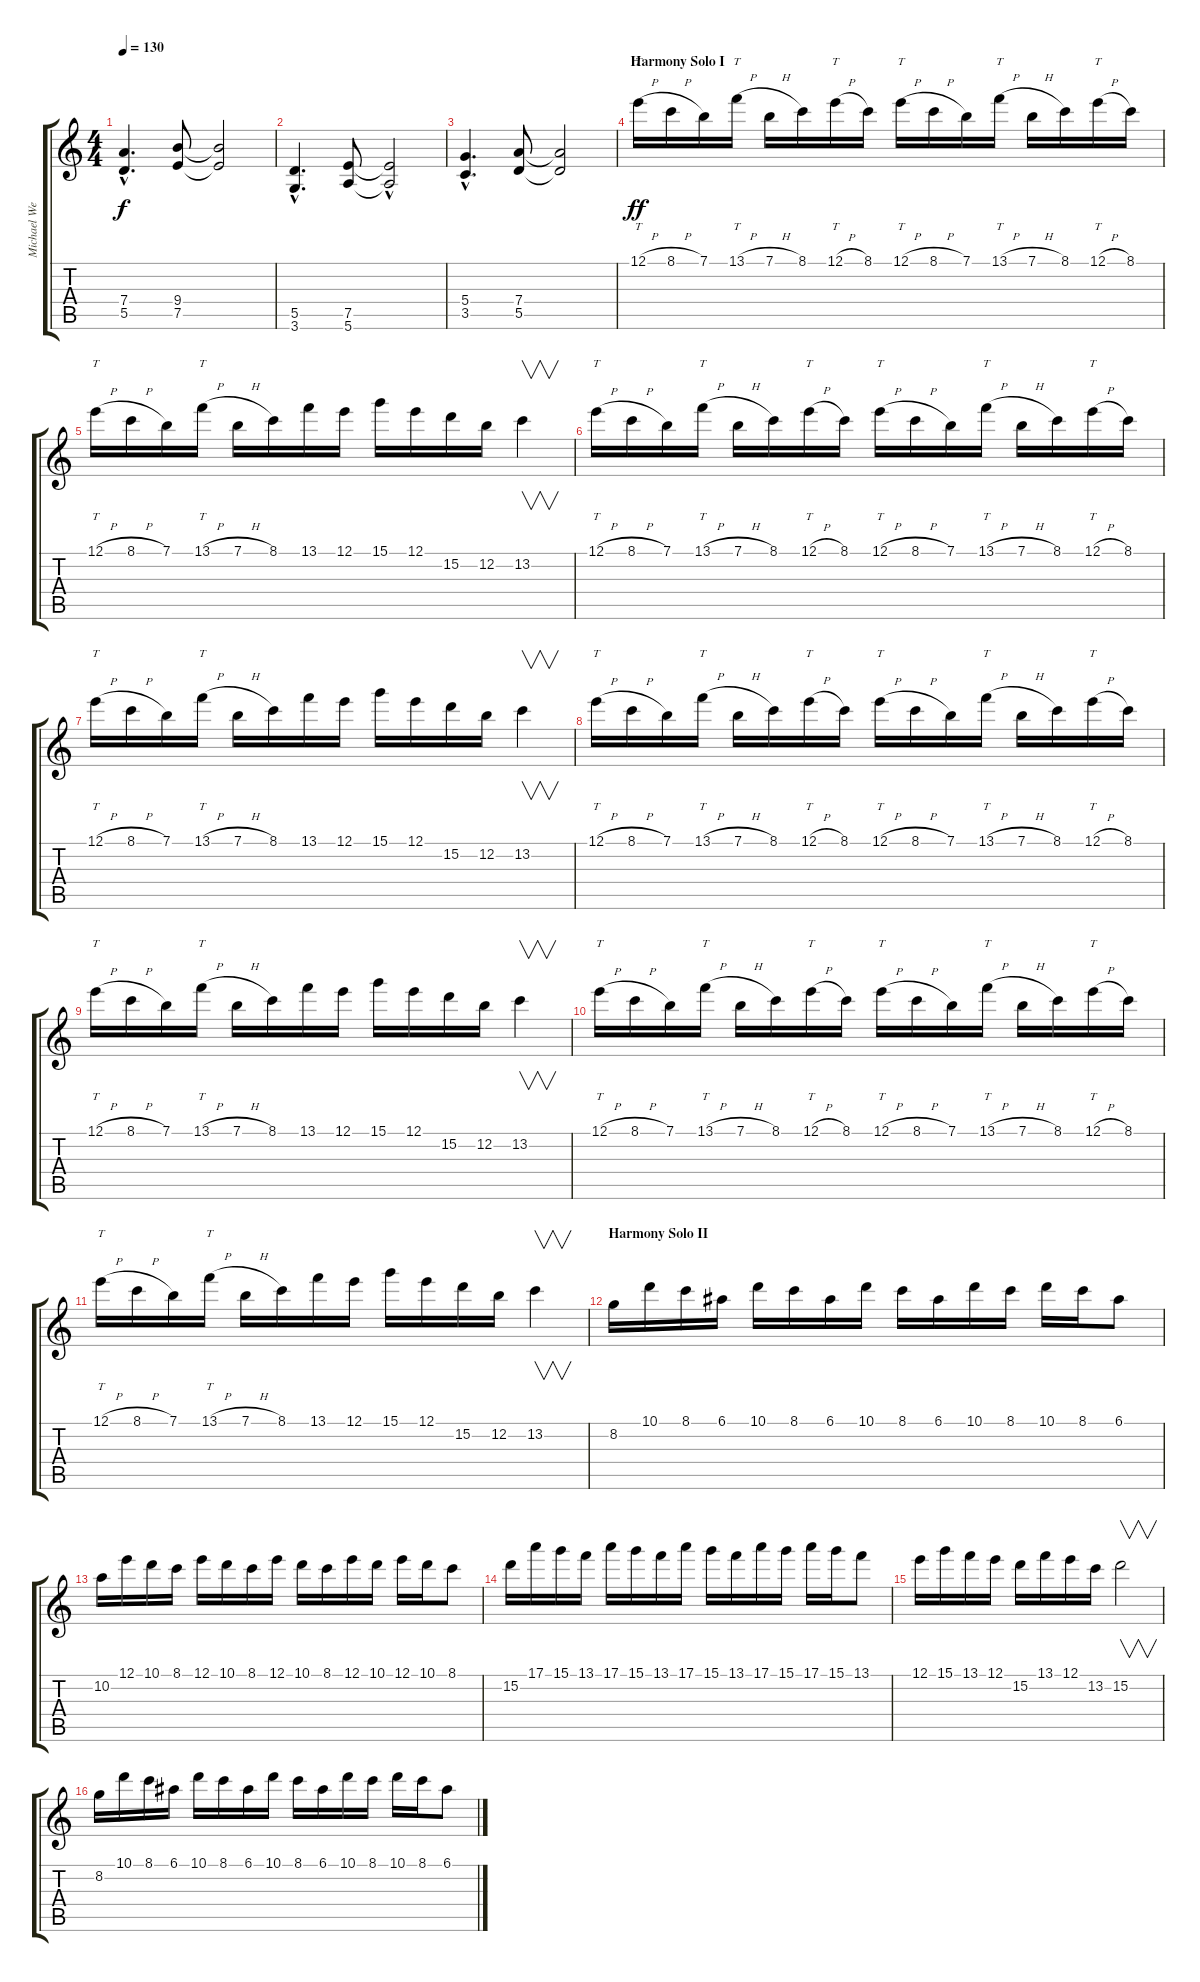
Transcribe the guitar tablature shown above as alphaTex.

\track ("Michael Weikath" "Michael We") {instrument overdrivenguitar}
\staff {score tabs}
\tuning (E4 B3 G3 D3 A2 E2) {hide}
\ts (4 4)
\tempo 130
\clef g2
\ks c
(7.4{hac} 5.5{hac}).4{d dy f} (9.4 7.5).8 (9.4{t} 7.5{t}).2 |
(5.5{hac} 3.6{hac}).4{d} (7.5 5.6).8 (7.5{hac t} 5.6{t}).2 |
(5.4{hac} 3.5{hac}).4{d} (7.4 5.5).8 (7.4{t} 5.5{t}).2 |
\section ("" "Harmony Solo I")
12.1{h}.16{tt dy ff} 8.1{h}.16 7.1.16 13.1{h}.16{tt} 7.1{h}.16 8.1.16 12.1{h}.16{tt} 8.1.16 12.1{h}.16{tt} 8.1{h}.16 7.1.16 13.1{h}.16{tt} 7.1{h}.16 8.1.16 12.1{h}.16{tt} 8.1.16 |
12.1{h}.16{tt} 8.1{h}.16 7.1.16 13.1{h}.16{tt} 7.1{h}.16 8.1.16 13.1.16 12.1.16 15.1.16 12.1.16 15.2.16 12.2.16 13.2.4{v} |
12.1{h}.16{tt} 8.1{h}.16 7.1.16 13.1{h}.16{tt} 7.1{h}.16 8.1.16 12.1{h}.16{tt} 8.1.16 12.1{h}.16{tt} 8.1{h}.16 7.1.16 13.1{h}.16{tt} 7.1{h}.16 8.1.16 12.1{h}.16{tt} 8.1.16 |
12.1{h}.16{tt} 8.1{h}.16 7.1.16 13.1{h}.16{tt} 7.1{h}.16 8.1.16 13.1.16 12.1.16 15.1.16 12.1.16 15.2.16 12.2.16 13.2.4{v} |
12.1{h}.16{tt} 8.1{h}.16 7.1.16 13.1{h}.16{tt} 7.1{h}.16 8.1.16 12.1{h}.16{tt} 8.1.16 12.1{h}.16{tt} 8.1{h}.16 7.1.16 13.1{h}.16{tt} 7.1{h}.16 8.1.16 12.1{h}.16{tt} 8.1.16 |
12.1{h}.16{tt} 8.1{h}.16 7.1.16 13.1{h}.16{tt} 7.1{h}.16 8.1.16 13.1.16 12.1.16 15.1.16 12.1.16 15.2.16 12.2.16 13.2.4{v} |
12.1{h}.16{tt} 8.1{h}.16 7.1.16 13.1{h}.16{tt} 7.1{h}.16 8.1.16 12.1{h}.16{tt} 8.1.16 12.1{h}.16{tt} 8.1{h}.16 7.1.16 13.1{h}.16{tt} 7.1{h}.16 8.1.16 12.1{h}.16{tt} 8.1.16 |
12.1{h}.16{tt} 8.1{h}.16 7.1.16 13.1{h}.16{tt} 7.1{h}.16 8.1.16 13.1.16 12.1.16 15.1.16 12.1.16 15.2.16 12.2.16 13.2.4{v} |
\section ("" "Harmony Solo II")
8.2.16 10.1.16 8.1.16 6.1.16 10.1.16 8.1.16 6.1.16 10.1.16 8.1.16 6.1.16 10.1.16 8.1.16 10.1.16 8.1.16 6.1.8 |
10.2.16 12.1.16 10.1.16 8.1.16 12.1.16 10.1.16 8.1.16 12.1.16 10.1.16 8.1.16 12.1.16 10.1.16 12.1.16 10.1.16 8.1.8 |
15.2.16 17.1.16 15.1.16 13.1.16 17.1.16 15.1.16 13.1.16 17.1.16 15.1.16 13.1.16 17.1.16 15.1.16 17.1.16 15.1.16 13.1.8 |
12.1.16 15.1.16 13.1.16 12.1.16 15.2.16 13.1.16 12.1.16 13.2.16 15.2.2{v} |
8.2.16 10.1.16 8.1.16 6.1.16 10.1.16 8.1.16 6.1.16 10.1.16 8.1.16 6.1.16 10.1.16 8.1.16 10.1.16 8.1.16 6.1.8
